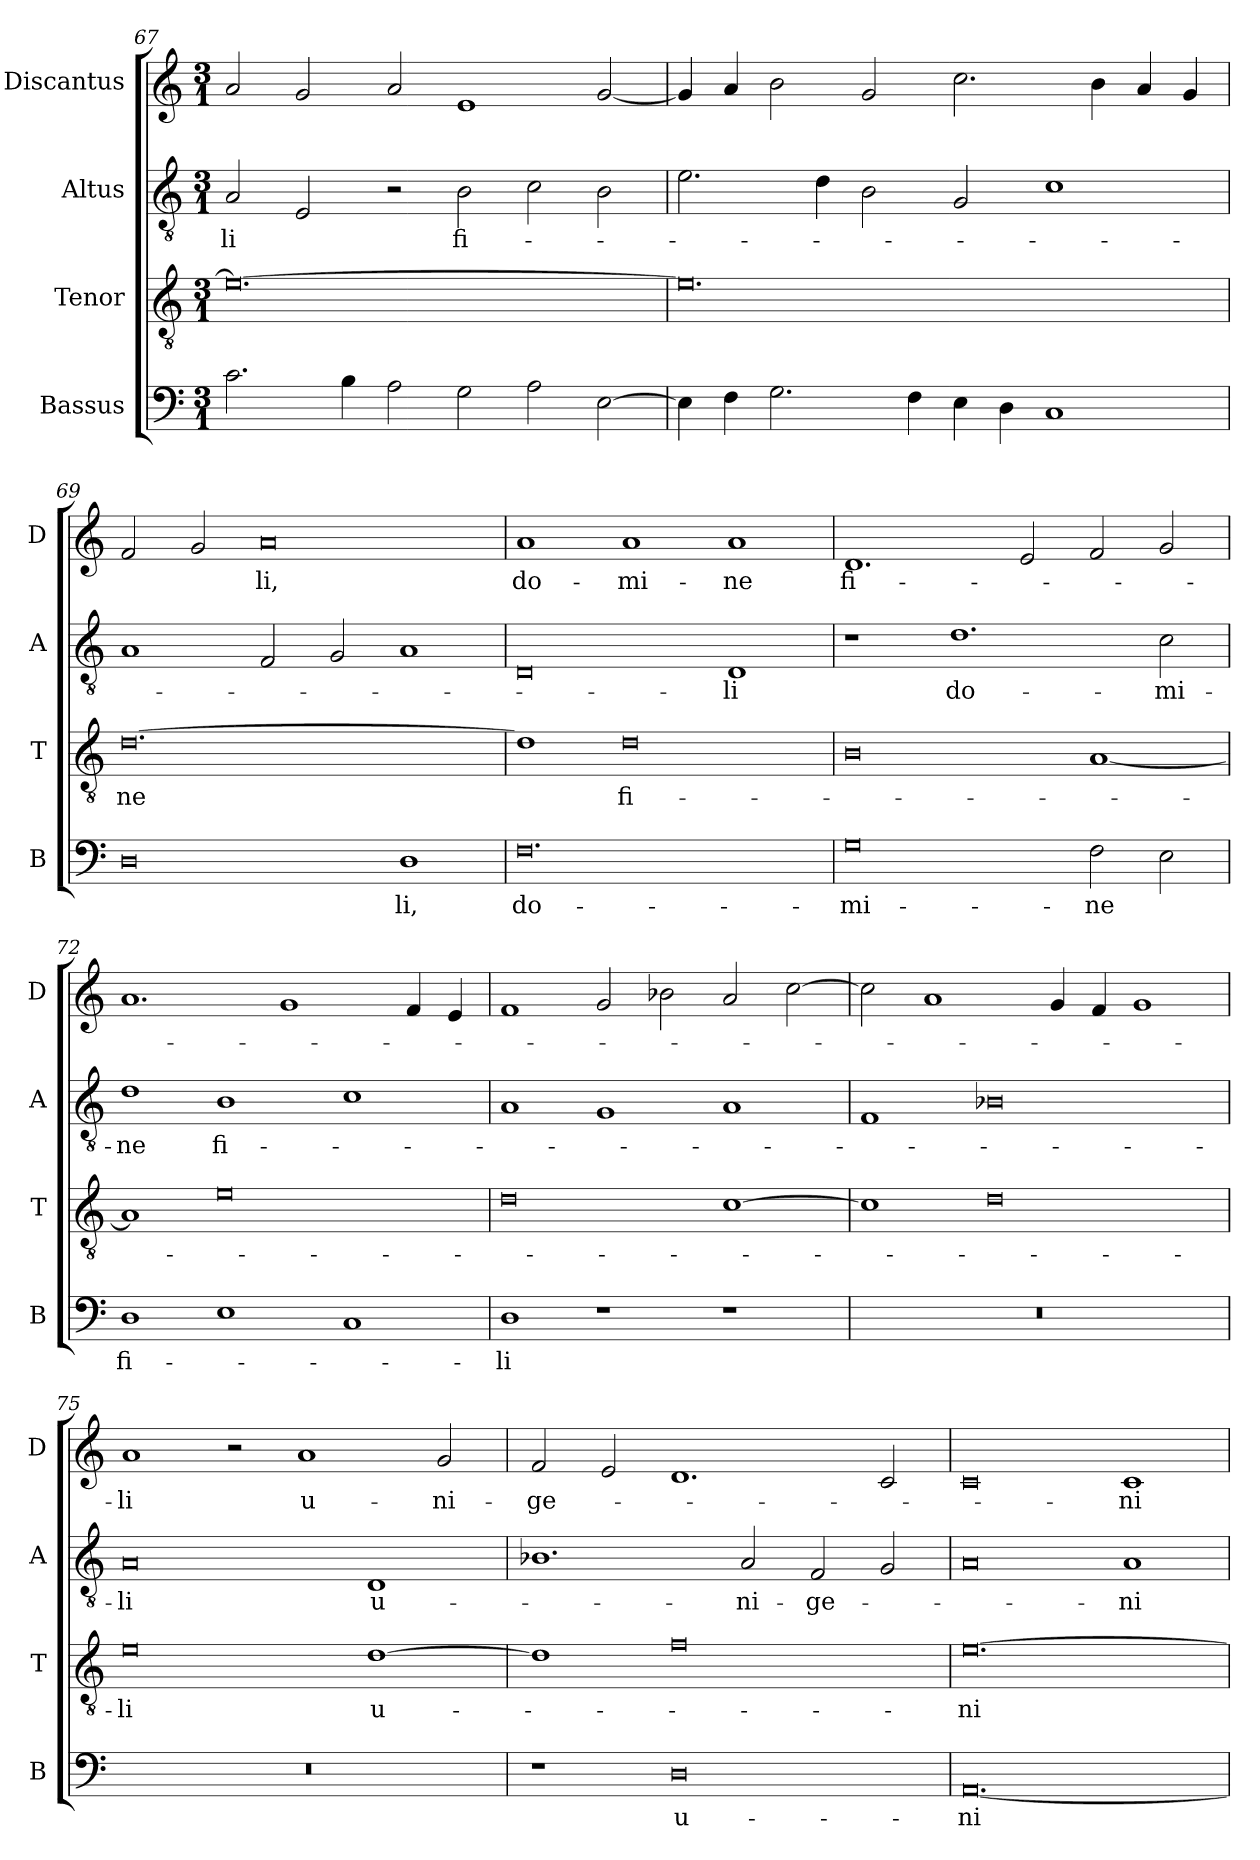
**kern	**text	**kern	**text	**kern	**text	**kern	**text
*part4	*part4	*part3	*part3	*part2	*part2	*part1	*part1
*staff4	*staff4	*staff3	*staff3	*staff2	*staff2	*staff1	*staff1
*I"Bassus	*	*I"Tenor	*	*I"Altus	*	*I"Discantus	*
*I'B	*	*I'T	*	*I'A	*	*I'D	*
*clefF4	*	*clefGv2	*	*clefGv2	*	*clefG2	*
*k[]	*	*k[]	*	*k[]	*	*k[]	*
*M3/1	*	*M3/1	*	*M3/1	*	*M3/1	*
=67	=67	=67	=67	=67	=67	=67	=67
2.c	.	0.e_	.	2A	-li	2a	.
.	.	.	.	2E	.	2g	.
4B	.	.	.	.	.	.	.
2A	.	.	.	2r	.	2a	.
2G	.	.	.	2B	fi-	1e	.
2A	.	.	.	2c	.	.	.
[2E	.	.	.	2B	.	[2g	.
=68	=68	=68	=68	=68	=68	=68	=68
4E]	.	0.e]	.	2.e	.	4g]	.
4F	.	.	.	.	.	4a	.
2.G	.	.	.	.	.	2b	.
.	.	.	.	4d	.	.	.
.	.	.	.	2B	.	2g	.
4F	.	.	.	.	.	.	.
4E	.	.	.	2G	.	2.cc	.
4D	.	.	.	.	.	.	.
1C	.	.	.	1c	.	.	.
.	.	.	.	.	.	4b	.
.	.	.	.	.	.	4a	.
.	.	.	.	.	.	4g	.
=69	=69	=69	=69	=69	=69	=69	=69
0D	.	[0.d	-ne	1A	.	2f	.
.	.	.	.	.	.	2g	.
.	.	.	.	2F	.	0a	-li,
.	.	.	.	2G	.	.	.
1D	-li,	.	.	1A	.	.	.
=70	=70	=70	=70	=70	=70	=70	=70
0.F	do-	1d]	.	0D	.	1a	do-
.	.	0d	fi-	.	.	1a	-mi-
.	.	.	.	1D	-li	1a	-ne
=71	=71	=71	=71	=71	=71	=71	=71
0G	-mi-	0B	.	1r	.	1.d	fi-
.	.	.	.	1.d	do-	.	.
.	.	.	.	.	.	2e	.
2F	-ne	[1A	.	.	.	2f	.
2E	.	.	.	2c	-mi-	2g	.
=72	=72	=72	=72	=72	=72	=72	=72
1D	fi-	1A]	.	1d	-ne	1.a	.
1E	.	0e	.	1B	fi-	.	.
.	.	.	.	.	.	1g	.
1C	.	.	.	1c	.	.	.
.	.	.	.	.	.	4f	.
.	.	.	.	.	.	4e	.
=73	=73	=73	=73	=73	=73	=73	=73
1D	-li	0d	.	1A	.	1f	.
1r	.	.	.	1G	.	2g	.
.	.	.	.	.	.	2b-X	.
1r	.	[1c	.	1A	.	2a	.
.	.	.	.	.	.	[2cc	.
=74	=74	=74	=74	=74	=74	=74	=74
0.r	.	1c]	.	1F	.	2cc]	.
.	.	.	.	.	.	1a	.
.	.	0d	.	0B-X	.	.	.
.	.	.	.	.	.	4g	.
.	.	.	.	.	.	4f	.
.	.	.	.	.	.	1g	.
=75	=75	=75	=75	=75	=75	=75	=75
0.r	.	0e	-li	0A	-li	1a	-li
.	.	.	.	.	.	2r	.
.	.	.	.	.	.	1a	u-
.	.	[1d	u-	1D	u-	.	.
.	.	.	.	.	.	2g	-ni-
=76	=76	=76	=76	=76	=76	=76	=76
1r	.	1d]	.	1.B-X	.	2f	-ge-
.	.	.	.	.	.	2e	.
0D	u-	0f	.	.	.	1.d	.
.	.	.	.	2A	-ni-	.	.
.	.	.	.	2F	-ge-	.	.
.	.	.	.	2G	.	2c	.
=77	=77	=77	=77	=77	=77	=77	=77
[0.AA	-ni-	[0.e	-ni-	0A	.	0c	.
.	.	.	.	1A	-ni-	1c	-ni-
=	=	=	=	=	=	=	=
*-	*-	*-	*-	*-	*-	*-	*-
